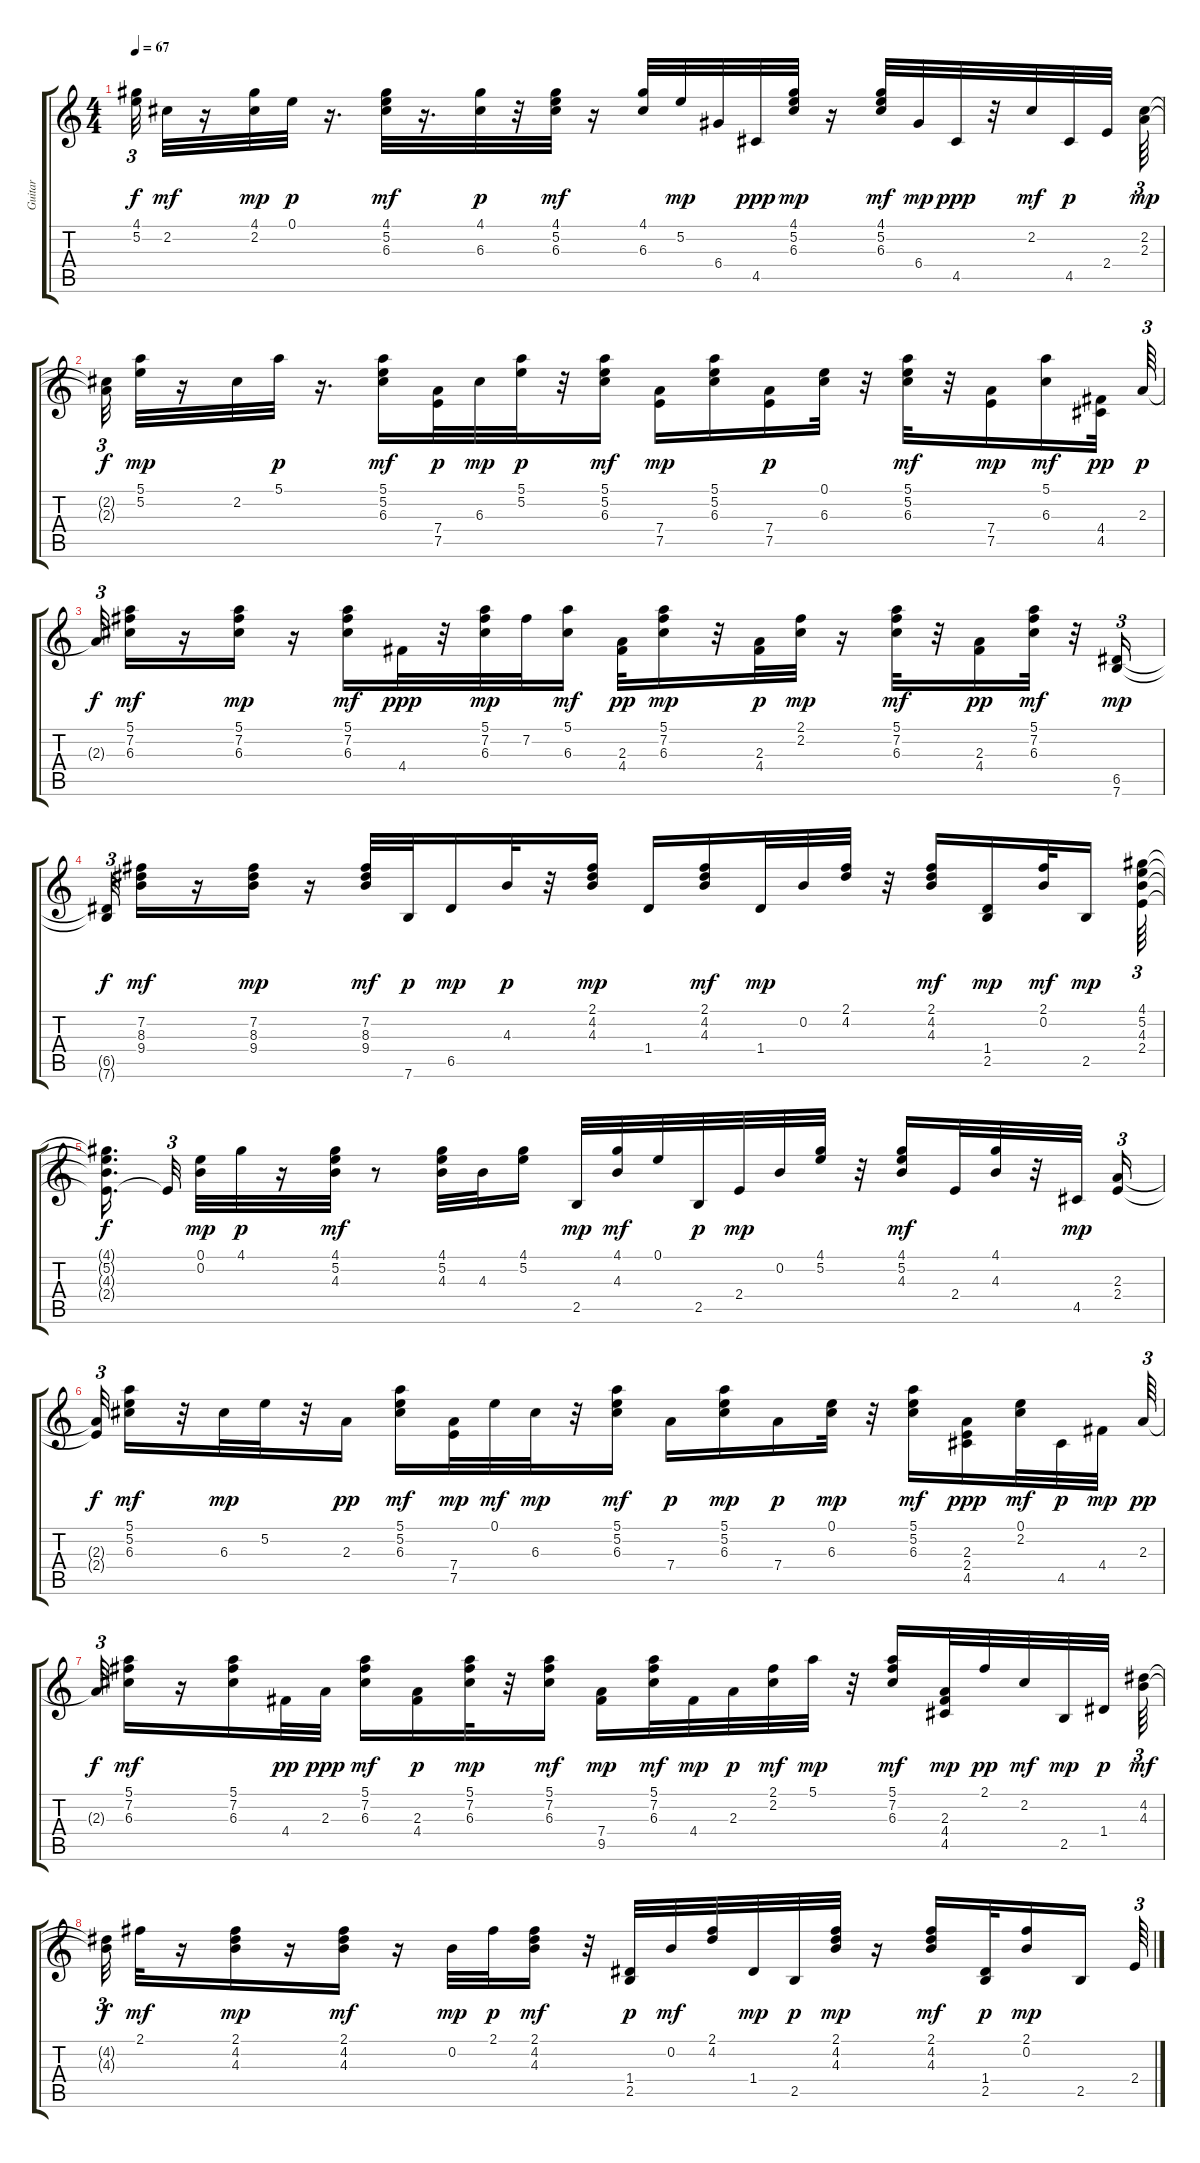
\track ("Guitar" "Guitar") {instrument acousticguitarsteel}
\staff {score tabs}
\tuning (E4 B3 G3 D3 A2 E2) {hide}
\ts (4 4)
\tempo 67
\clef g2
\ks c
(4.1{t} 5.2{t}).32{tu (3 2) dy f} 2.2.32{dy mf} r.16 (4.1 2.2).32{dy mp} 0.1.32{dy p} r.16{d} (4.1 5.2 6.3).32{dy mf} r.16{d} (4.1 6.3).32{dy p} r.32 (4.1 5.2 6.3).32{dy mf} r.16 (4.1 6.3).32 5.2.32{dy mp} 6.4.32 4.5.32{dy ppp} (4.1 5.2 6.3).32{dy mp} r.16 (4.1 5.2 6.3).32{dy mf} 6.4.32{dy mp} 4.5.32{dy ppp} r.32 2.2.32{dy mf} 4.5.32{dy p} 2.4.32{beam splitsecondary} (2.2 2.3).64{tu (3 2) dy mp} |
(2.2{t} 2.3{t}).32{tu (3 2) dy f} (5.1 5.2).32{dy mp} r.16 2.2.32 5.1.32{dy p} r.16{d} (5.1 5.2 6.3).16{dy mf} (7.4 7.5).32{dy p} 6.3.32{dy mp} (5.1 5.2).32{dy p} r.32 (5.1 5.2 6.3).16{dy mf} (7.4 7.5).16{dy mp} (5.1 5.2 6.3).16 (7.4 7.5).16{dy p} (0.1 6.3).32 r.32 (5.1 5.2 6.3).32{dy mf} r.32 (7.4 7.5).16{dy mp} (5.1 6.3).16{dy mf} (4.4 4.5).32{dy pp} 2.3.64{tu (3 2) dy p} |
2.3{t}.32{tu (3 2) dy f} (5.1 7.2 6.3).16{dy mf} r.16 (5.1 7.2 6.3).16{dy mp} r.16 (5.1 7.2 6.3).16{dy mf} 4.4.32{dy ppp} r.32 (5.1 7.2 6.3).32{dy mp} 7.2.32 (5.1 6.3).16{dy mf} (2.3 4.4).32{dy pp} (5.1 7.2 6.3).16{dy mp} r.32 (2.3 4.4).32{dy p} (2.1 2.2).32{dy mp} r.16 (5.1 7.2 6.3).32{dy mf} r.32 (2.3 4.4).16{dy pp} (5.1 7.2 6.3).32{dy mf} r.32 (6.5 7.6).16{tu (3 2) dy mp} |
(6.5{t} 7.6{t}).32{tu (3 2) dy f} (7.2 8.3 9.4).16{dy mf} r.16 (7.2 8.3 9.4).16{dy mp} r.16 (7.2 8.3 9.4).32{dy mf} 7.6.32{dy p} 6.5.16{dy mp} 4.3.32{dy p} r.32 (2.1 4.2 4.3).16{dy mp} 1.4.16 (2.1 4.2 4.3).16{dy mf} 1.4.32{dy mp} 0.2.32 (2.1 4.2).32 r.32 (2.1 4.2 4.3).16{dy mf} (1.4 2.5).16{dy mp} (2.1 0.2).32{dy mf} 2.5.16{dy mp beam splitsecondary} (4.1 5.2 4.3 2.4).64{tu (3 2)} |
(4.1{t} 5.2{t} 4.3{t} 2.4{t}).16{d dy f beam splitsecondary} 2.4{t}.32{tu (3 2) beam splitsecondary} (0.1 0.2).32{dy mp} 4.1.32{dy p} r.16 (4.1 5.2 4.3).32{dy mf} r.8 (4.1 5.2 4.3).32 4.3.32 (4.1 5.2).16 2.5.32{dy mp} (4.1 4.3).32{dy mf} 0.1.32 2.5.32{dy p} 2.4.32{dy mp} 0.2.32 (4.1 5.2).32 r.32 (4.1 5.2 4.3).16{dy mf} 2.4.32 (4.1 4.3).32 r.32 4.5.32{dy mp} (2.3 2.4).16{tu (3 2)} |
(2.3{t} 2.4{t}).32{tu (3 2) dy f} (5.1 5.2 6.3).16{dy mf} r.32 6.3.32{dy mp} 5.2.32 r.32 2.3.16{dy pp} (5.1 5.2 6.3).16{dy mf} (7.4 7.5).32{dy mp} 0.1.32{dy mf} 6.3.32{dy mp} r.32 (5.1 5.2 6.3).16{dy mf} 7.4.16{dy p} (5.1 5.2 6.3).16{dy mp} 7.4.16{dy p} (0.1 6.3).32{dy mp} r.32 (5.1 5.2 6.3).16{dy mf} (2.3 2.4 4.5).16{dy ppp} (0.1 2.2).32{dy mf} 4.5.32{dy p} 4.4.32{dy mp beam splitsecondary} 2.3.64{tu (3 2) dy pp} |
2.3{t}.32{tu (3 2) dy f} (5.1 7.2 6.3).16{dy mf} r.16 (5.1 7.2 6.3).16 4.4.32{dy pp} 2.3.32{dy ppp} (5.1 7.2 6.3).16{dy mf} (2.3 4.4).16{dy p} (5.1 7.2 6.3).32{dy mp} r.32 (5.1 7.2 6.3).16{dy mf} (7.4 9.5).16{dy mp} (5.1 7.2 6.3).32{dy mf} 4.4.32{dy mp} 2.3.32{dy p} (2.1 2.2).32{dy mf} 5.1.32{dy mp} r.32 (5.1 7.2 6.3).16{dy mf} (2.3 4.4 4.5).32{dy mp} 2.1.32{dy pp} 2.2.32{dy mf} 2.5.32{dy mp} 1.4.32{dy p beam splitsecondary} (4.2 4.3).64{tu (3 2) dy mf} |
(4.2{t} 4.3{t}).32{tu (3 2) dy f} 2.1.32{dy mf} r.16 (2.1 4.2 4.3).16{dy mp} r.16 (2.1 4.2 4.3).16{dy mf} r.16 0.2.32{dy mp} 2.1.32{dy p} (2.1 4.2 4.3).16{dy mf} r.32 (1.4 2.5).32{dy p} 0.2.32{dy mf} (2.1 4.2).32 1.4.32{dy mp} 2.5.32{dy p} (2.1 4.2 4.3).32{dy mp} r.16 (2.1 4.2 4.3).16{dy mf} (1.4 2.5).32{dy p} (2.1 0.2).16{dy mp} 2.5.16{beam splitsecondary} 2.4.64{tu (3 2)}
